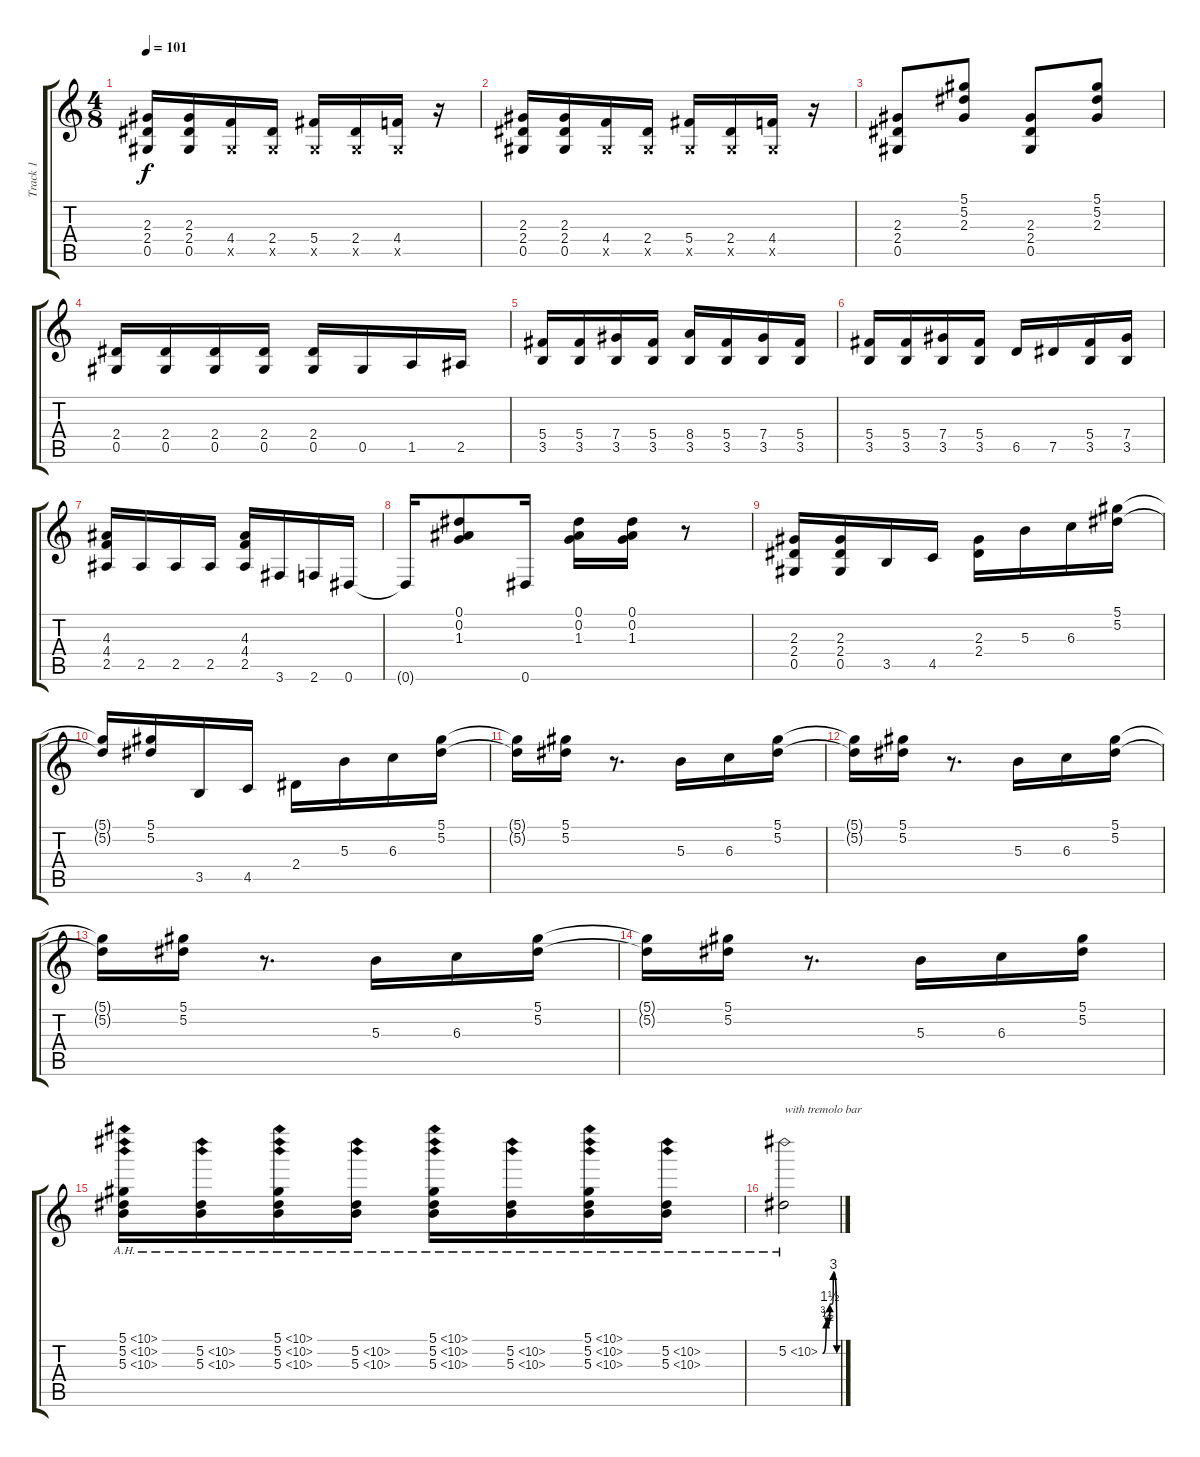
\track ("Track 1" "Track 1") {instrument distortionguitar}
\staff {score tabs}
\tuning (Eb4 Bb3 Gb3 Db3 Ab2 Eb2) {hide}
\ts (4 8)
\tempo 101
\clef g2
\ks c
(2.3 2.4 0.5).16{dy f} (2.3 2.4 0.5).16 (4.4 0.5{x}).16 (2.4 0.5{x}).16 (5.4 0.5{x}).16 (2.4 0.5{x}).16 (4.4 0.5{x}).16 r.16 |
(2.3 2.4 0.5).16 (2.3 2.4 0.5).16 (4.4 0.5{x}).16 (2.4 0.5{x}).16 (5.4 0.5{x}).16 (2.4 0.5{x}).16 (4.4 0.5{x}).16 r.16 |
(2.3 2.4 0.5).8 (5.1 5.2 2.3).8 (2.3 2.4 0.5).8 (5.1 5.2 2.3).8 |
(2.4 0.5).16 (2.4 0.5).16 (2.4 0.5).16 (2.4 0.5).16 (2.4 0.5).16 0.5.16 1.5.16 2.5.16 |
(5.4 3.5).16 (5.4 3.5).16 (7.4 3.5).16 (5.4 3.5).16 (8.4 3.5).16 (5.4 3.5).16 (7.4 3.5).16 (5.4 3.5).16 |
(5.4 3.5).16 (5.4 3.5).16 (7.4 3.5).16 (5.4 3.5).16 6.5.16 7.5.16 (5.4 3.5).16 (7.4 3.5).16 |
(4.3 4.4 2.5).16 2.5.16 2.5.16 2.5.16 (4.3 4.4 2.5).16 3.6.16 2.6.16 0.6.16 |
0.6{t}.16 (0.1 0.2 1.3).8 0.6.16 (0.1 0.2 1.3).16 (0.1 0.2 1.3).16 r.8 |
(2.3 2.4 0.5).16 (2.3 2.4 0.5).16 3.5.16 4.5.16 (2.3 2.4).16 5.3.16 6.3.16 (5.1 5.2).16 |
(5.1{t} 5.2{t}).16 (5.1 5.2).16 3.5.16 4.5.16 2.4.16 5.3.16 6.3.16 (5.1 5.2).16 |
(5.1{t} 5.2{t}).16 (5.1 5.2).16 r.8{d} 5.3.16 6.3.16 (5.1 5.2).16 |
(5.1{t} 5.2{t}).16 (5.1 5.2).16 r.8{d} 5.3.16 6.3.16 (5.1 5.2).16 |
(5.1{t} 5.2{t}).16 (5.1 5.2).16 r.8{d} 5.3.16 6.3.16 (5.1 5.2).16 |
(5.1{t} 5.2{t}).16 (5.1 5.2).16 r.8{d} 5.3.16 6.3.16 (5.1 5.2).16 |
(5.1{ah 5} 5.2{ah 5} 5.3{ah 5}).16 (5.2{ah 5} 5.3{ah 5}).16 (5.1{ah 5} 5.2{ah 5} 5.3{ah 5}).16 (5.2{ah 5} 5.3{ah 5}).16 (5.1{ah 5} 5.2{ah 5} 5.3{ah 5}).16 (5.2{ah 5} 5.3{ah 5}).16 (5.1{ah 5} 5.2{ah 5} 5.3{ah 5}).16 (5.2{ah 5} 5.3{ah 5}).16 |
5.2{be (custom 0 0 15 3 23 2 30 6 40 6 45 12 60 0) ah 5}.2{txt "with tremolo bar"}
